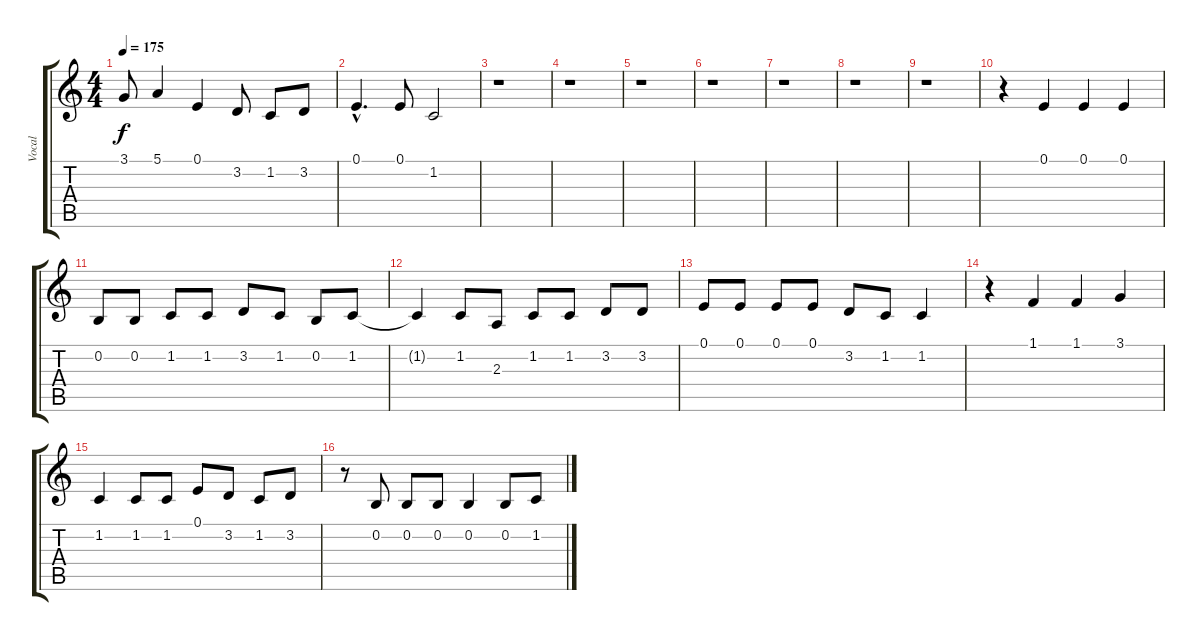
\track ("Vocal" "Vocal") {instrument englishhorn}
\staff {score tabs}
\tuning (E4 B3 G3 D3 A2 E2) {hide}
\ts (4 4)
\tempo 175
\clef g2
\ks c
3.1{t}.8{dy f} 5.1.4 0.1.4 3.2.8 1.2.8 3.2.8 |
0.1{hac}.4{d} 0.1.8 1.2.2 |
r.1 |
r.1 |
r.1 |
r.1 |
r.1 |
r.1 |
r.1 |
r.4 0.1.4 0.1.4 0.1.4 |
0.2.8 0.2.8 1.2.8 1.2.8 3.2.8 1.2.8 0.2.8 1.2.8 |
1.2{t}.4 1.2.8 2.3.8 1.2.8 1.2.8 3.2.8 3.2.8 |
0.1.8 0.1.8 0.1.8 0.1.8 3.2.8 1.2.8 1.2.4 |
r.4 1.1.4 1.1.4 3.1.4 |
1.2.4 1.2.8 1.2.8 0.1.8 3.2.8 1.2.8 3.2.8 |
r.8 0.2.8 0.2.8 0.2.8 0.2.4 0.2.8 1.2.8
